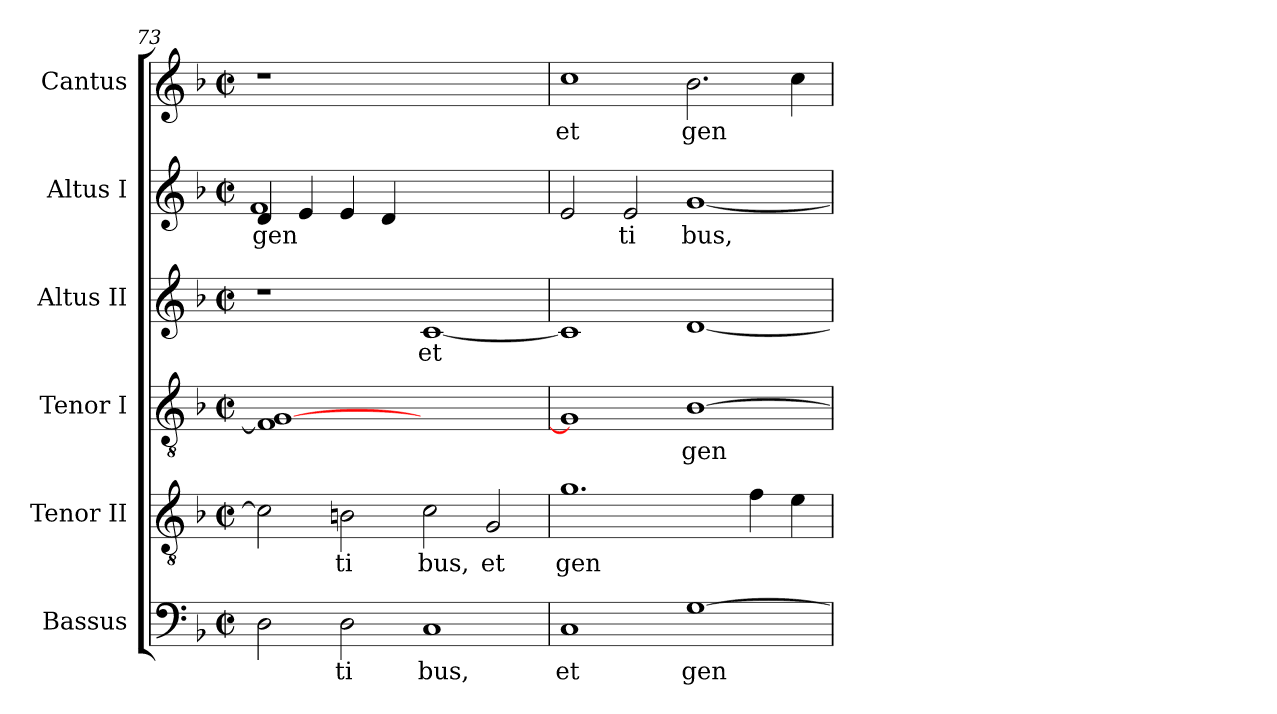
**kern	**text	**kern	**text	**kern	**text	**kern	**text	**kern	**text	**kern	**text
*part6	*part6	*part5	*part5	*part4	*part4	*part3	*part3	*part2	*part2	*part1	*part1
*staff6	*staff6	*staff5	*staff5	*staff4	*staff4	*staff3	*staff3	*staff2	*staff2	*staff1	*staff1
*I"Bassus	*	*I"Tenor II	*	*I"Tenor I	*	*I"Altus II	*	*I"Altus I	*	*I"Cantus	*
*clefF4	*	*clefGv2	*	*clefGv2	*	*clefG2	*	*clefG2	*	*clefG2	*
*k[b-]	*	*k[b-]	*	*k[b-]	*	*k[b-]	*	*k[b-]	*	*k[b-]	*
*F:	*	*F:	*	*F:	*	*F:	*	*F:	*	*F:	*
*M2/2	*	*M2/2	*	*M2/2	*	*M2/2	*	*M2/2	*	*M2/2	*
*met(c|)	*	*met(c|)	*	*met(c|)	*	*met(c|)	*	*met(c|)	*	*met(c|)	*
=73	=73	=73	=73	=73	=73	=73	=73	=73	=73	=73	=73
!	!	!	!	!	!	!	!	!	!LO:LY:b	!	!
*	*	*	*	*	*	*	*	*^	*	*	*
2D\	.	2c\]	.	1F] [<1G	.	1r	.	4d/	1f	gen	1r	.
.	.	.	.	.	.	.	.	4e/	.	.	.	.
!	!LO:LY:b:cj	!	!LO:LY:b:cj	!	!	!	!	!	!	!	!	!
2D\	ti	2Bn\	ti	.	.	.	.	4e/	.	.	.	.
.	.	.	.	.	.	.	.	4d/	.	.	.	.
!	!LO:LY:b:cj	!	!LO:LY:b:cj	!	!	!	!LO:LY:b:cj	!	!	!	!	!
1C	bus,	2c\	bus,	1ryy	.	[<1c	et	1ryy	1ryy	.	1ryy	.
!	!	!	!LO:LY:b:cj	!	!	!	!	!	!	!	!	!
.	.	2G/	et	.	.	.	.	.	.	.	.	.
*	*	*	*	*	*	*	*	*v	*v	*	*	*
=74	=74	=74	=74	=74	=74	=74	=74	=74	=74	=74	=74
!	!LO:LY:b:cj	!	!LO:LY:b	!	!	!	!	!	!	!	!LO:LY:b:cj
1C	et	1.g	gen	1G]	.	1c]	.	2e/	.	1cc	et
!	!	!	!	!	!	!	!	!	!LO:LY:b:cj	!	!
.	.	.	.	.	.	.	.	2e/	ti	.	.
!	!LO:LY:b	!	!	!	!LO:LY:b	!	!	!	!LO:LY:b	!	!LO:LY:b
[>1G	gen	.	.	[<1B-	gen	[>1d	.	[>1g	bus,	2.b-\	gen
.	.	4f\	.	.	.	.	.	.	.	.	.
.	.	4e\	.	.	.	.	.	.	.	4cc\	.
=	=	=	=	=	=	=	=	=	=	=	=
*-	*-	*-	*-	*-	*-	*-	*-	*-	*-	*-	*-
